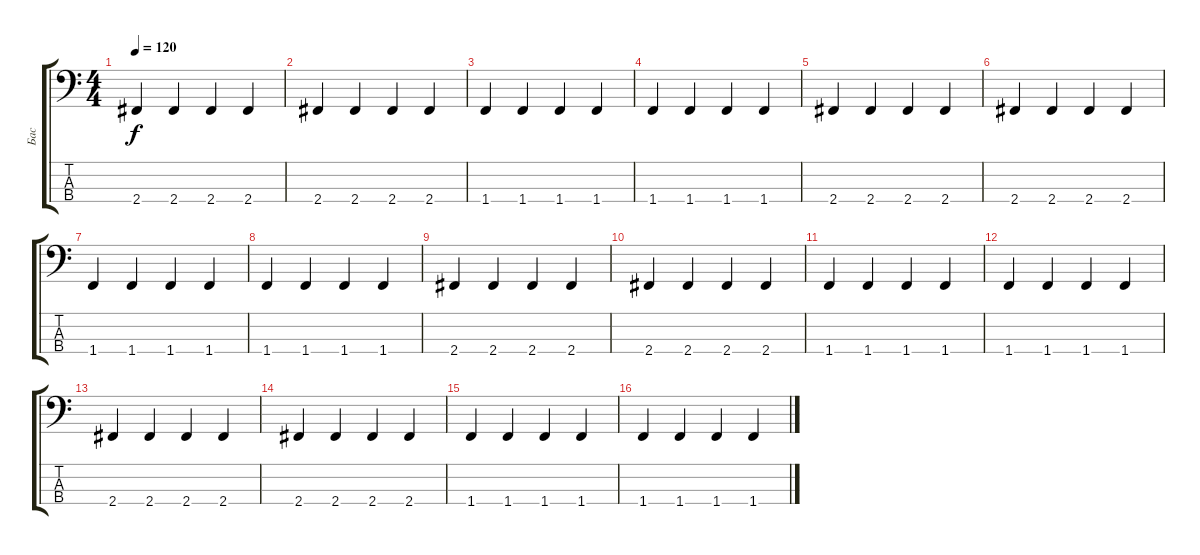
\track ("Бас" "Бас") {instrument electricbasspick}
\staff {score tabs}
\tuning (G2 D2 A1 E1) {hide}
\ts (4 4)
\tempo 120
\clef f4
\ks c
2.4.4{dy f} 2.4.4 2.4.4 2.4.4 |
2.4.4 2.4.4 2.4.4 2.4.4 |
1.4.4 1.4.4 1.4.4 1.4.4 |
1.4.4 1.4.4 1.4.4 1.4.4 |
2.4.4 2.4.4 2.4.4 2.4.4 |
2.4.4 2.4.4 2.4.4 2.4.4 |
1.4.4 1.4.4 1.4.4 1.4.4 |
1.4.4 1.4.4 1.4.4 1.4.4 |
2.4.4 2.4.4 2.4.4 2.4.4 |
2.4.4 2.4.4 2.4.4 2.4.4 |
1.4.4 1.4.4 1.4.4 1.4.4 |
1.4.4 1.4.4 1.4.4 1.4.4 |
2.4.4 2.4.4 2.4.4 2.4.4 |
2.4.4 2.4.4 2.4.4 2.4.4 |
1.4.4 1.4.4 1.4.4 1.4.4 |
1.4.4 1.4.4 1.4.4 1.4.4
